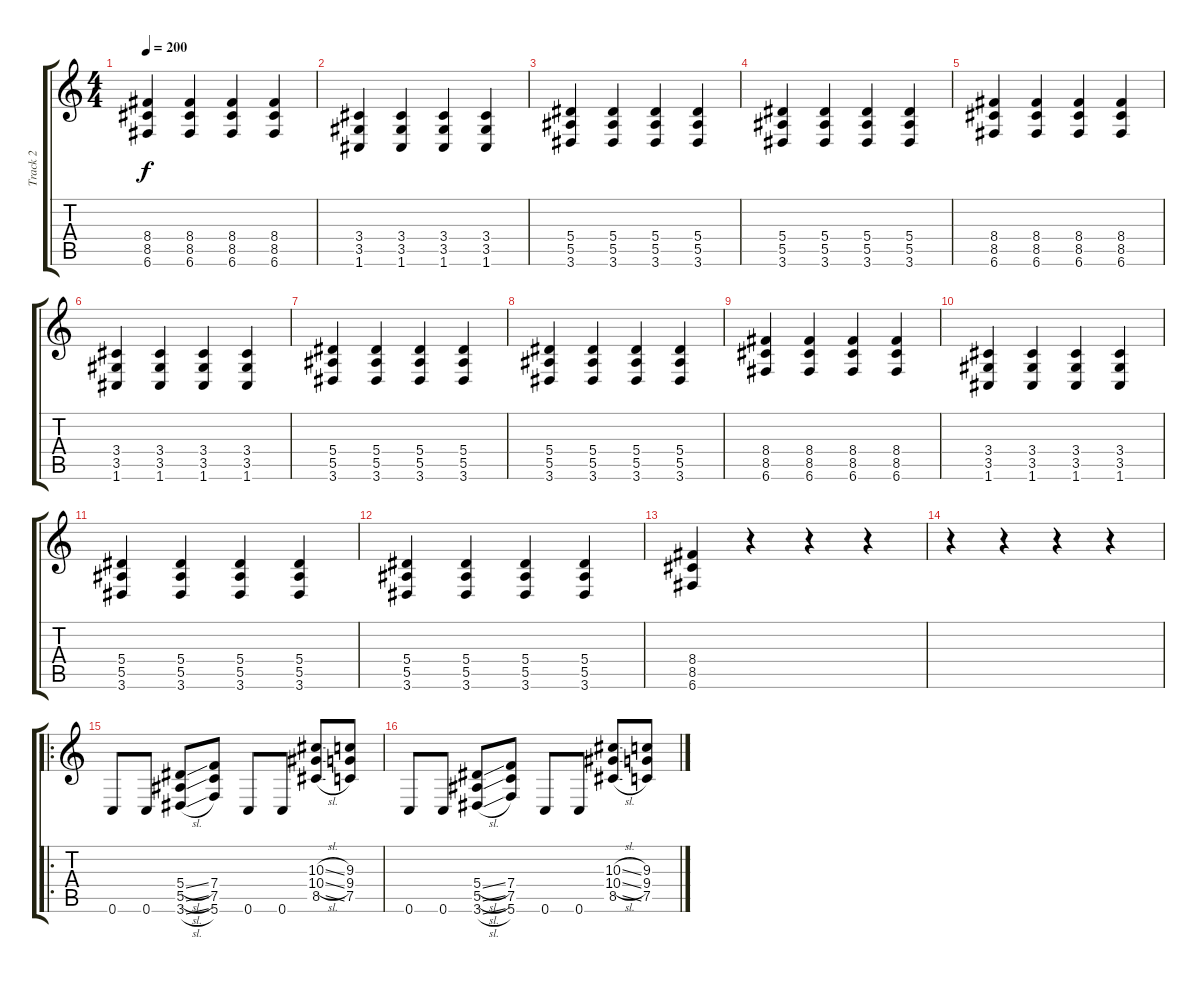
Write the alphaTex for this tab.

\track ("Track 2" "Track 2") {instrument distortionguitar}
\staff {score tabs}
\tuning (C4 G3 Eb3 Bb2 F2 C2) {hide}
\ts (4 4)
\tempo 200
\clef g2
\ks c
(8.4 8.5 6.6).4{dy f} (8.4 8.5 6.6).4 (8.4 8.5 6.6).4 (8.4 8.5 6.6).4 |
(3.4 3.5 1.6).4 (3.4 3.5 1.6).4 (3.4 3.5 1.6).4 (3.4 3.5 1.6).4 |
(5.4 5.5 3.6).4 (5.4 5.5 3.6).4 (5.4 5.5 3.6).4 (5.4 5.5 3.6).4 |
(5.4 5.5 3.6).4 (5.4 5.5 3.6).4 (5.4 5.5 3.6).4 (5.4 5.5 3.6).4 |
(8.4 8.5 6.6).4 (8.4 8.5 6.6).4 (8.4 8.5 6.6).4 (8.4 8.5 6.6).4 |
(3.4 3.5 1.6).4 (3.4 3.5 1.6).4 (3.4 3.5 1.6).4 (3.4 3.5 1.6).4 |
(5.4 5.5 3.6).4 (5.4 5.5 3.6).4 (5.4 5.5 3.6).4 (5.4 5.5 3.6).4 |
(5.4 5.5 3.6).4 (5.4 5.5 3.6).4 (5.4 5.5 3.6).4 (5.4 5.5 3.6).4 |
(8.4 8.5 6.6).4 (8.4 8.5 6.6).4 (8.4 8.5 6.6).4 (8.4 8.5 6.6).4 |
(3.4 3.5 1.6).4 (3.4 3.5 1.6).4 (3.4 3.5 1.6).4 (3.4 3.5 1.6).4 |
(5.4 5.5 3.6).4 (5.4 5.5 3.6).4 (5.4 5.5 3.6).4 (5.4 5.5 3.6).4 |
(5.4 5.5 3.6).4 (5.4 5.5 3.6).4 (5.4 5.5 3.6).4 (5.4 5.5 3.6).4 |
(8.4 8.5 6.6).4 r.4 r.4 r.4 |
r.4 r.4 r.4 r.4 |
\ro
0.6.8 0.6.8 (5.4{sl} 5.5{sl} 3.6{sl}).8 (7.4 7.5 5.6).8 0.6.8 0.6.8 (10.3{sl} 10.4{sl} 8.5{sl}).8 (9.3 9.4 7.5).8 |
0.6.8 0.6.8 (5.4{sl} 5.5{sl} 3.6{sl}).8 (7.4 7.5 5.6).8 0.6.8 0.6.8 (10.3{sl} 10.4{sl} 8.5{sl}).8 (9.3 9.4 7.5).8
